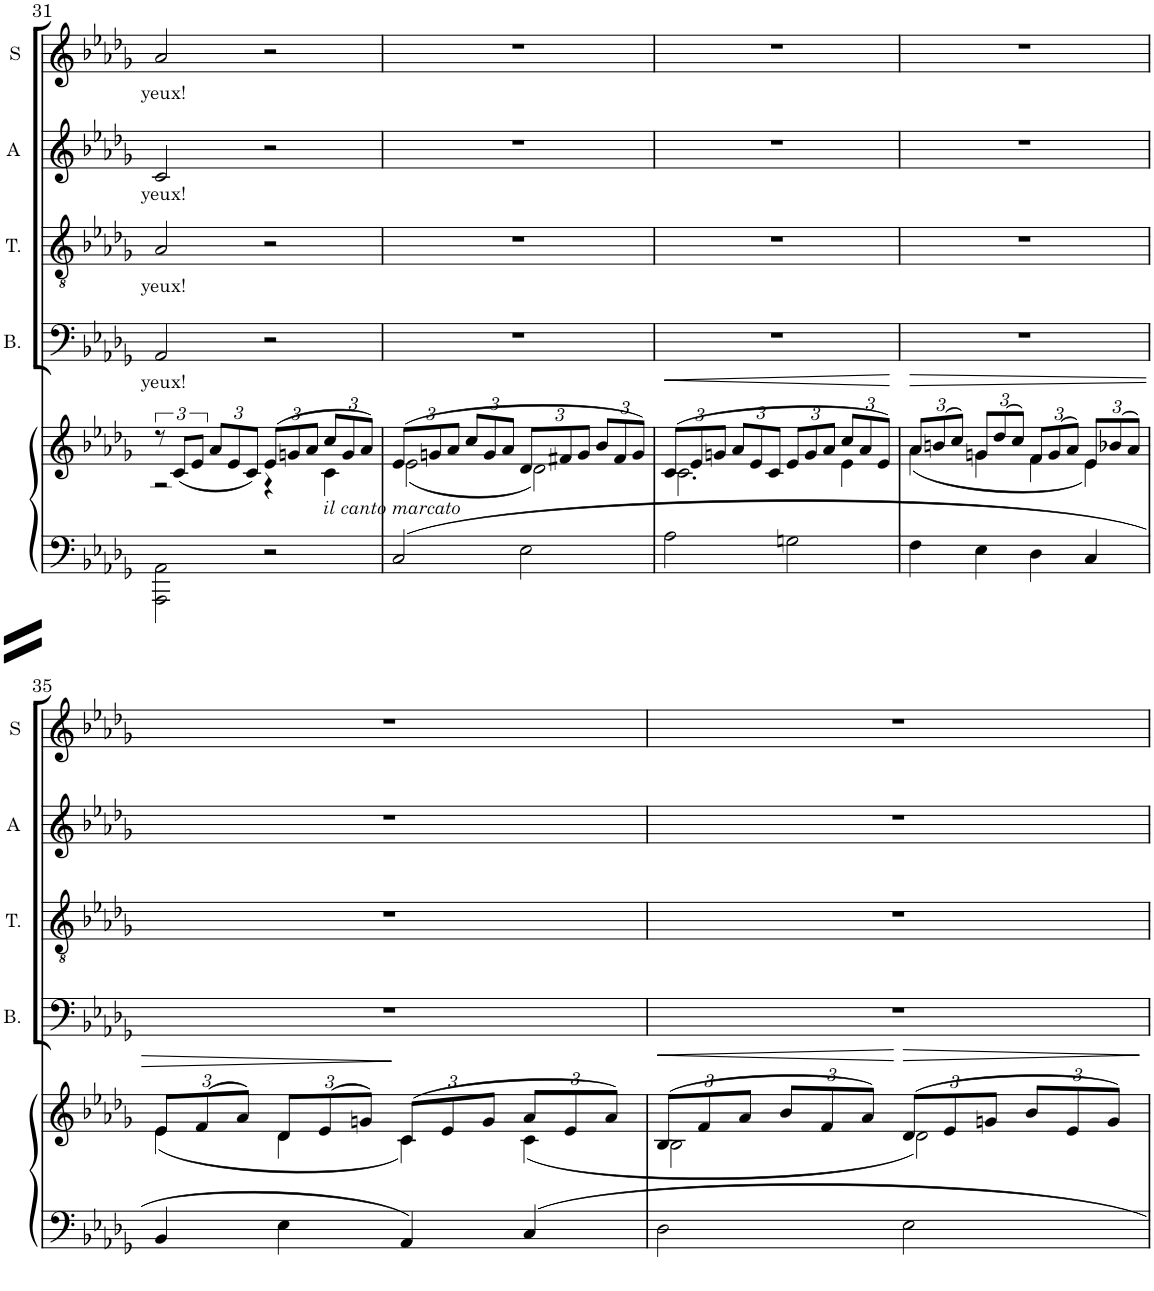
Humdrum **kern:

**kern	**kern	**dynam	**kern	**text	**kern	**text	**kern	**text	**kern	**text
*part5	*part5	*part5	*part4	*part4	*part3	*part3	*part2	*part2	*part1	*part1
*staff6	*staff5	*staff5/6	*staff4	*staff4	*staff3	*staff3	*staff2	*staff2	*staff1	*staff1
*I"Organ or Piano	*	*	*I"Basse	*	*I"Ténor	*	*I"Alto	*	*I"Soprano	*
*	*	*	*I'B.	*	*I'T.	*	*I'A	*	*I'S	*
!!LO:PB:g=z
*clefF4	*clefG2	*	*clefF4	*	*clefGv2	*	*clefG2	*	*clefG2	*
*k[b-e-a-d-g-]	*k[b-e-a-d-g-]	*	*k[b-e-a-d-g-]	*	*k[b-e-a-d-g-]	*	*k[b-e-a-d-g-]	*	*k[b-e-a-d-g-]	*
*M4/4	*M4/4	*	*M4/4	*	*M4/4	*	*M4/4	*	*M4/4	*
*met(c)	*met(c)	*	*met(c)	*	*met(c)	*	*met(c)	*	*met(c)	*
=31	=31	=31	=31	=31	=31	=31	=31	=31	=31	=31
*	*^	*	*	*	*	*	*	*	*	*
!	!	!	!	!	!LO:LY:b	!	!LO:LY:b	!	!LO:LY:b	!	!LO:LY:b
2AAA-\ 2AA-\	12r	2r	.	2AA-/	yeux!	2A-/	yeux!	2c/	yeux!	2a-/	yeux!
.	(<12c/L	.	.	.	.	.	.	.	.	.	.
.	12e-/J	.	.	.	.	.	.	.	.	.	.
*	*Xbrackettup	*	*	*	*	*	*	*	*	*	*
.	12a-/L	.	.	.	.	.	.	.	.	.	.
.	12e-/	.	.	.	.	.	.	.	.	.	.
.	12c/J)	.	.	.	.	.	.	.	.	.	.
2r	(>12e-/L	4r	.	2r	.	2r	.	2r	.	2r	.
.	12gn/	.	.	.	.	.	.	.	.	.	.
.	12a-/J	.	.	.	.	.	.	.	.	.	.
!	!LO:TX:b:i:t=il canto	!	!	!	!	!	!	!	!	!	!
.	12cc/L	4c\	.	.	.	.	.	.	.	.	.
.	12g/	.	.	.	.	.	.	.	.	.	.
.	12a-/J)	.	.	.	.	.	.	.	.	.	.
=32	=32	=32	=32	=32	=32	=32	=32	=32	=32	=32	=32
!	!LO:TX:b:i:t=marcato	!	!	!	!	!	!	!	!	!	!
2C/	(>12e-/L	(<2e-\	.	1r	.	1r	.	1r	.	1r	.
.	12gn/	.	.	.	.	.	.	.	.	.	.
.	12a-/J	.	.	.	.	.	.	.	.	.	.
.	12cc/L	.	.	.	.	.	.	.	.	.	.
.	12g/	.	.	.	.	.	.	.	.	.	.
.	12a-/J	.	.	.	.	.	.	.	.	.	.
2E-\	12d-/L	2d-\)	.	.	.	.	.	.	.	.	.
.	12f#X/	.	.	.	.	.	.	.	.	.	.
.	12g/J	.	.	.	.	.	.	.	.	.	.
.	12b-/L	.	.	.	.	.	.	.	.	.	.
.	12f#/	.	.	.	.	.	.	.	.	.	.
.	12g/J)	.	.	.	.	.	.	.	.	.	.
=33	=33	=33	=33	=33	=33	=33	=33	=33	=33	=33	=33
!	!	!	!LO:HP:b	!	!	!	!	!	!	!	!
2A-\	(>12c/L	2.c\	<	1r	.	1r	.	1r	.	1r	.
.	12e-/	.	.	.	.	.	.	.	.	.	.
.	12gn/J	.	.	.	.	.	.	.	.	.	.
.	12a-/L	.	.	.	.	.	.	.	.	.	.
.	12e-/	.	.	.	.	.	.	.	.	.	.
.	12c/J	.	.	.	.	.	.	.	.	.	.
2Gn\	12e-/L	.	.	.	.	.	.	.	.	.	.
.	12g/	.	.	.	.	.	.	.	.	.	.
.	12a-/J	.	.	.	.	.	.	.	.	.	.
.	12cc/L	4e-\	.	.	.	.	.	.	.	.	.
.	12a-/	.	.	.	.	.	.	.	.	.	.
.	12e-/J)	.	.	.	.	.	.	.	.	.	.
=34	=34	=34	=34	=34	=34	=34	=34	=34	=34	=34	=34
!	!	!	!LO:HP:b	!	!	!	!	!	!	!	!
4F\	12a-/L	(<4a-\	>	1r	.	1r	.	1r	.	1r	.
.	(>12bn/	.	.	.	.	.	.	.	.	.	.
.	12cc/J)	.	.	.	.	.	.	.	.	.	.
4E-\	12gn/L	4g\	.	.	.	.	.	.	.	.	.
.	(>12dd-/	.	.	.	.	.	.	.	.	.	.
.	12cc/J)	.	.	.	.	.	.	.	.	.	.
4D-\	12f/L	4f\	.	.	.	.	.	.	.	.	.
.	(>12g/	.	.	.	.	.	.	.	.	.	.
.	12a-/J)	.	.	.	.	.	.	.	.	.	.
4C/	12e-/L	4e-\)	.	.	.	.	.	.	.	.	.
.	(>12b-X/	.	.	.	.	.	.	.	.	.	.
.	12a-/J)	.	.	.	.	.	.	.	.	.	.
!!LO:LB:g=z
=35	=35	=35	=35	=35	=35	=35	=35	=35	=35	=35	=35
4BB-/	12e-/L	(<4e-\	.	1r	.	1r	.	1r	.	1r	.
.	(>12f/	.	.	.	.	.	.	.	.	.	.
.	12a-/J)	.	.	.	.	.	.	.	.	.	.
4E-\	12d-/L	4d-\	.	.	.	.	.	.	.	.	.
.	(>12e-/	.	.	.	.	.	.	.	.	.	.
.	12gn/J)	.	.	.	.	.	.	.	.	.	.
4AA-/	(>12c/L	4c\)	[	.	.	.	.	.	.	.	.
.	12e-/	.	.	.	.	.	.	.	.	.	.
.	12g/J	.	.	.	.	.	.	.	.	.	.
4C/	12a-/L	(<4c\	.	.	.	.	.	.	.	.	.
.	12e-/	.	.	.	.	.	.	.	.	.	.
.	12a-/J)	.	.	.	.	.	.	.	.	.	.
=36	=36	=36	=36	=36	=36	=36	=36	=36	=36	=36	=36
!	!	!	!LO:HP:b	!	!	!	!	!	!	!	!
2D-\	(>12B-/L	2B-\	<	1r	.	1r	.	1r	.	1r	.
.	12f/	.	.	.	.	.	.	.	.	.	.
.	12a-/J	.	.	.	.	.	.	.	.	.	.
.	12b-/L	.	.	.	.	.	.	.	.	.	.
.	12f/	.	.	.	.	.	.	.	.	.	.
.	12a-/J)	.	.	.	.	.	.	.	.	.	.
2E-\	(>12d-/L	2d-\)	]	.	.	.	.	.	.	.	.
.	12e-/	.	.	.	.	.	.	.	.	.	.
.	12gn/J	.	.	.	.	.	.	.	.	.	.
.	12b-/L	.	.	.	.	.	.	.	.	.	.
.	12e-/	.	.	.	.	.	.	.	.	.	.
.	12g/J)	.	.	.	.	.	.	.	.	.	.
*	*v	*v	*	*	*	*	*	*	*	*	*
.	.	[	.	.	.	.	.	.	.	.
=	=	=	=	=	=	=	=	=	=	=
*-	*-	*-	*-	*-	*-	*-	*-	*-	*-	*-
